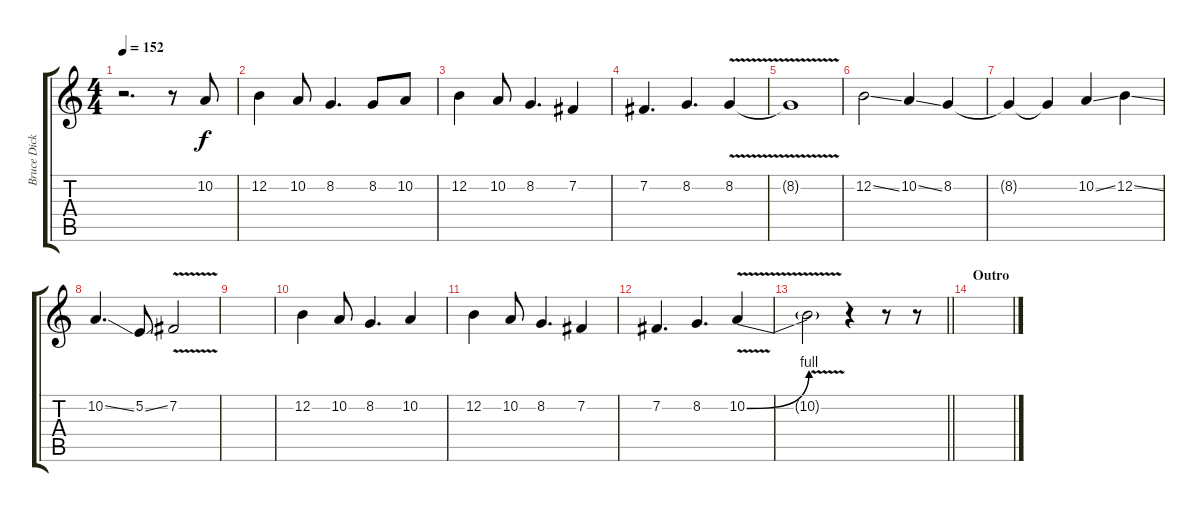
\track ("Bruce Dickinson" "Bruce Dick") {instrument lead2sawtooth}
\staff {score tabs}
\tuning (E4 B3 G3 D3 A2 E2) {hide}
\ts (4 4)
\tempo 152
\clef g2
\ks c
r.2{d dy f} r.8 10.2.8 |
12.2.4 10.2.8 8.2.4{d} 8.2.8 10.2.8 |
12.2.4 10.2.8 8.2.4{d} 7.2.4 |
7.2.4{d} 8.2.4{d} 8.2{v}.4 |
8.2{v t}.1 |
12.2{ss}.2 10.2{ss}.4 8.2.4 |
8.2{t}.4 8.2{t}.4 10.2{ss}.4 12.2{ss}.4 |
10.2{ss}.4{d} 5.2{ss}.8 7.2{v}.2 |
|
12.2.4 10.2.8 8.2.4{d} 10.2.4 |
12.2.4 10.2.8 8.2.4{d} 7.2.4 |
7.2.4{d} 8.2.4{d} 10.2{be (bend 0 0 60 4) v}.4 |
\barLineRight lightlight
10.2{v t}.2 r.4 r.8 r.8 |
\section ("" "Outro")
